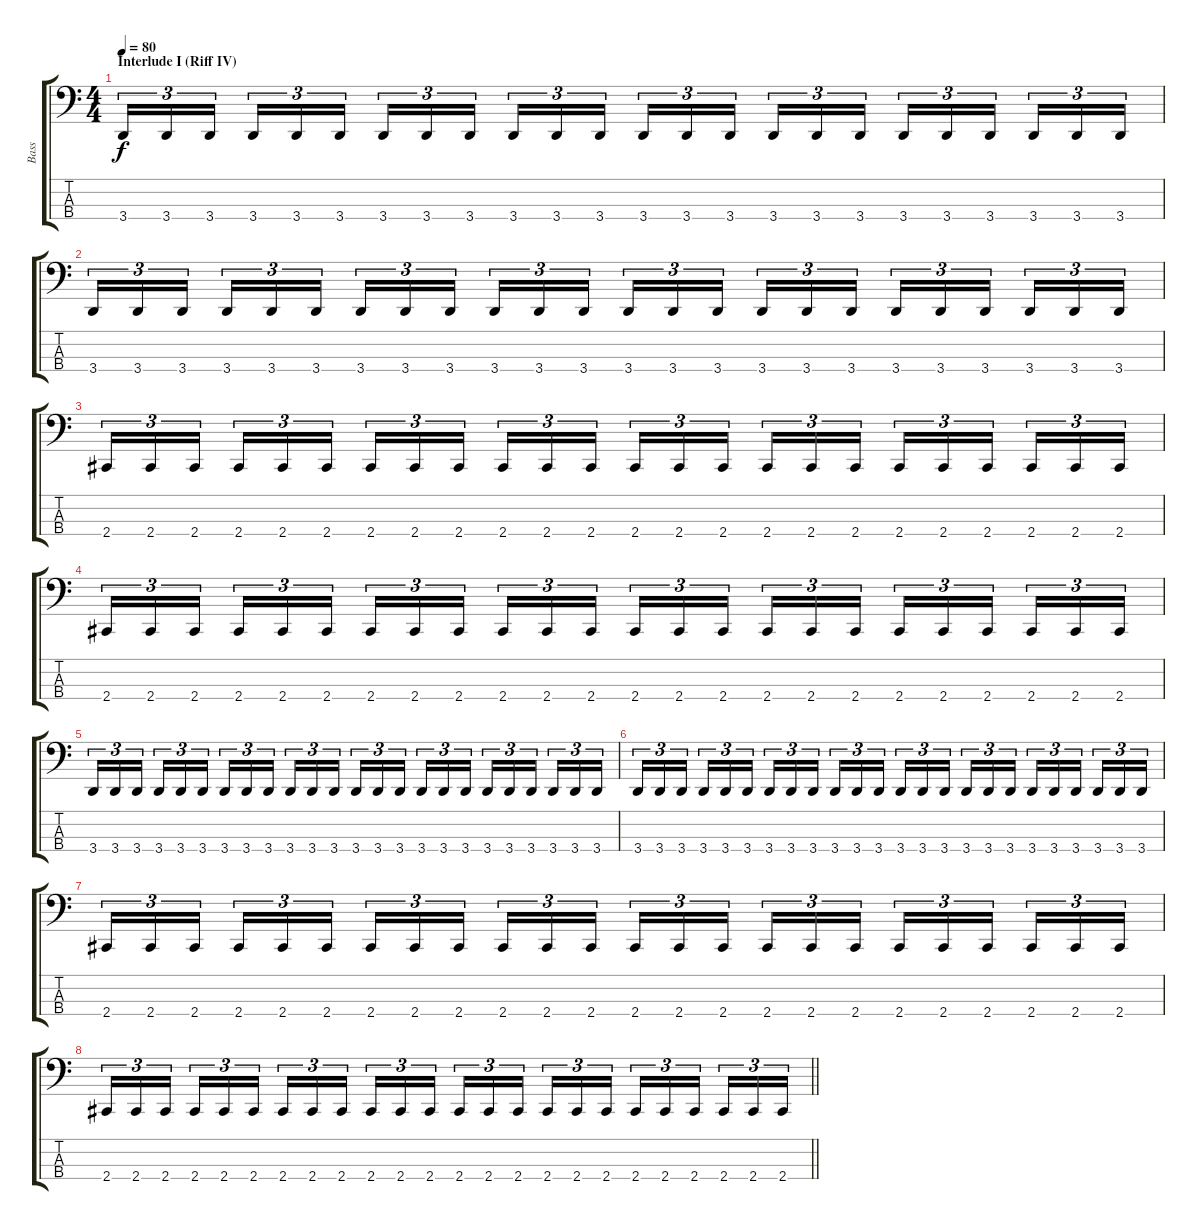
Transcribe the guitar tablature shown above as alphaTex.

\track ("Bass" "Bass") {instrument overdrivenguitar}
\staff {score tabs}
\tuning (D2 A1 E1 B0) {hide}
\ts (4 4)
\section ("" "Interlude I (Riff IV)")
\tempo 80
\clef f4
\ks c
3.4.16{tu (3 2) dy f} 3.4.16{tu (3 2)} 3.4.16{tu (3 2) beam splitsecondary} 3.4.16{tu (3 2)} 3.4.16{tu (3 2)} 3.4.16{tu (3 2)} 3.4.16{tu (3 2)} 3.4.16{tu (3 2)} 3.4.16{tu (3 2) beam splitsecondary} 3.4.16{tu (3 2)} 3.4.16{tu (3 2)} 3.4.16{tu (3 2)} 3.4.16{tu (3 2)} 3.4.16{tu (3 2)} 3.4.16{tu (3 2) beam splitsecondary} 3.4.16{tu (3 2)} 3.4.16{tu (3 2)} 3.4.16{tu (3 2)} 3.4.16{tu (3 2)} 3.4.16{tu (3 2)} 3.4.16{tu (3 2) beam splitsecondary} 3.4.16{tu (3 2)} 3.4.16{tu (3 2)} 3.4.16{tu (3 2)} |
3.4.16{tu (3 2)} 3.4.16{tu (3 2)} 3.4.16{tu (3 2) beam splitsecondary} 3.4.16{tu (3 2)} 3.4.16{tu (3 2)} 3.4.16{tu (3 2)} 3.4.16{tu (3 2)} 3.4.16{tu (3 2)} 3.4.16{tu (3 2) beam splitsecondary} 3.4.16{tu (3 2)} 3.4.16{tu (3 2)} 3.4.16{tu (3 2)} 3.4.16{tu (3 2)} 3.4.16{tu (3 2)} 3.4.16{tu (3 2) beam splitsecondary} 3.4.16{tu (3 2)} 3.4.16{tu (3 2)} 3.4.16{tu (3 2)} 3.4.16{tu (3 2)} 3.4.16{tu (3 2)} 3.4.16{tu (3 2) beam splitsecondary} 3.4.16{tu (3 2)} 3.4.16{tu (3 2)} 3.4.16{tu (3 2)} |
2.4.16{tu (3 2)} 2.4.16{tu (3 2)} 2.4.16{tu (3 2) beam splitsecondary} 2.4.16{tu (3 2)} 2.4.16{tu (3 2)} 2.4.16{tu (3 2)} 2.4.16{tu (3 2)} 2.4.16{tu (3 2)} 2.4.16{tu (3 2) beam splitsecondary} 2.4.16{tu (3 2)} 2.4.16{tu (3 2)} 2.4.16{tu (3 2)} 2.4.16{tu (3 2)} 2.4.16{tu (3 2)} 2.4.16{tu (3 2) beam splitsecondary} 2.4.16{tu (3 2)} 2.4.16{tu (3 2)} 2.4.16{tu (3 2)} 2.4.16{tu (3 2)} 2.4.16{tu (3 2)} 2.4.16{tu (3 2) beam splitsecondary} 2.4.16{tu (3 2)} 2.4.16{tu (3 2)} 2.4.16{tu (3 2)} |
2.4.16{tu (3 2)} 2.4.16{tu (3 2)} 2.4.16{tu (3 2) beam splitsecondary} 2.4.16{tu (3 2)} 2.4.16{tu (3 2)} 2.4.16{tu (3 2)} 2.4.16{tu (3 2)} 2.4.16{tu (3 2)} 2.4.16{tu (3 2) beam splitsecondary} 2.4.16{tu (3 2)} 2.4.16{tu (3 2)} 2.4.16{tu (3 2)} 2.4.16{tu (3 2)} 2.4.16{tu (3 2)} 2.4.16{tu (3 2) beam splitsecondary} 2.4.16{tu (3 2)} 2.4.16{tu (3 2)} 2.4.16{tu (3 2)} 2.4.16{tu (3 2)} 2.4.16{tu (3 2)} 2.4.16{tu (3 2) beam splitsecondary} 2.4.16{tu (3 2)} 2.4.16{tu (3 2)} 2.4.16{tu (3 2)} |
3.4.16{tu (3 2)} 3.4.16{tu (3 2)} 3.4.16{tu (3 2) beam splitsecondary} 3.4.16{tu (3 2)} 3.4.16{tu (3 2)} 3.4.16{tu (3 2)} 3.4.16{tu (3 2)} 3.4.16{tu (3 2)} 3.4.16{tu (3 2) beam splitsecondary} 3.4.16{tu (3 2)} 3.4.16{tu (3 2)} 3.4.16{tu (3 2)} 3.4.16{tu (3 2)} 3.4.16{tu (3 2)} 3.4.16{tu (3 2) beam splitsecondary} 3.4.16{tu (3 2)} 3.4.16{tu (3 2)} 3.4.16{tu (3 2)} 3.4.16{tu (3 2)} 3.4.16{tu (3 2)} 3.4.16{tu (3 2) beam splitsecondary} 3.4.16{tu (3 2)} 3.4.16{tu (3 2)} 3.4.16{tu (3 2)} |
3.4.16{tu (3 2)} 3.4.16{tu (3 2)} 3.4.16{tu (3 2) beam splitsecondary} 3.4.16{tu (3 2)} 3.4.16{tu (3 2)} 3.4.16{tu (3 2)} 3.4.16{tu (3 2)} 3.4.16{tu (3 2)} 3.4.16{tu (3 2) beam splitsecondary} 3.4.16{tu (3 2)} 3.4.16{tu (3 2)} 3.4.16{tu (3 2)} 3.4.16{tu (3 2)} 3.4.16{tu (3 2)} 3.4.16{tu (3 2) beam splitsecondary} 3.4.16{tu (3 2)} 3.4.16{tu (3 2)} 3.4.16{tu (3 2)} 3.4.16{tu (3 2)} 3.4.16{tu (3 2)} 3.4.16{tu (3 2) beam splitsecondary} 3.4.16{tu (3 2)} 3.4.16{tu (3 2)} 3.4.16{tu (3 2)} |
2.4.16{tu (3 2)} 2.4.16{tu (3 2)} 2.4.16{tu (3 2) beam splitsecondary} 2.4.16{tu (3 2)} 2.4.16{tu (3 2)} 2.4.16{tu (3 2)} 2.4.16{tu (3 2)} 2.4.16{tu (3 2)} 2.4.16{tu (3 2) beam splitsecondary} 2.4.16{tu (3 2)} 2.4.16{tu (3 2)} 2.4.16{tu (3 2)} 2.4.16{tu (3 2)} 2.4.16{tu (3 2)} 2.4.16{tu (3 2) beam splitsecondary} 2.4.16{tu (3 2)} 2.4.16{tu (3 2)} 2.4.16{tu (3 2)} 2.4.16{tu (3 2)} 2.4.16{tu (3 2)} 2.4.16{tu (3 2) beam splitsecondary} 2.4.16{tu (3 2)} 2.4.16{tu (3 2)} 2.4.16{tu (3 2)} |
\barLineRight lightlight
2.4.16{tu (3 2)} 2.4.16{tu (3 2)} 2.4.16{tu (3 2) beam splitsecondary} 2.4.16{tu (3 2)} 2.4.16{tu (3 2)} 2.4.16{tu (3 2)} 2.4.16{tu (3 2)} 2.4.16{tu (3 2)} 2.4.16{tu (3 2) beam splitsecondary} 2.4.16{tu (3 2)} 2.4.16{tu (3 2)} 2.4.16{tu (3 2)} 2.4.16{tu (3 2)} 2.4.16{tu (3 2)} 2.4.16{tu (3 2) beam splitsecondary} 2.4.16{tu (3 2)} 2.4.16{tu (3 2)} 2.4.16{tu (3 2)} 2.4.16{tu (3 2)} 2.4.16{tu (3 2)} 2.4.16{tu (3 2) beam splitsecondary} 2.4.16{tu (3 2)} 2.4.16{tu (3 2)} 2.4.16{tu (3 2)}
